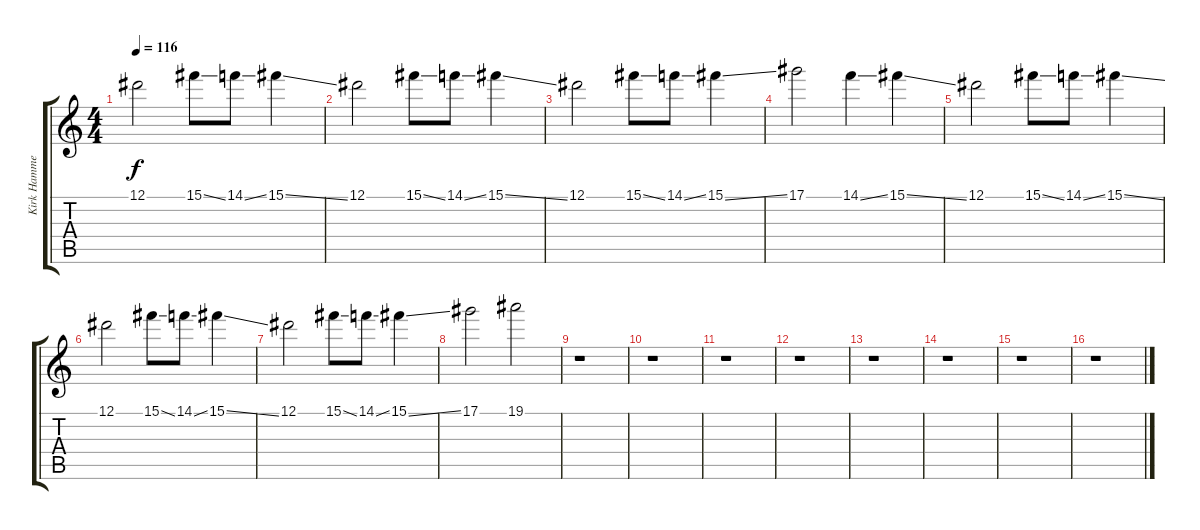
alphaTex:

\track ("Kirk Hammett" "Kirk Hamme") {instrument electricguitarclean}
\staff {score tabs}
\tuning (Eb4 Bb3 Gb3 Db3 Ab2 Eb2) {hide}
\ts (4 4)
\tempo 116
\clef g2
\ks c
12.1.2{dy f} 15.1{ss}.8 14.1{ss}.8 15.1{ss}.4 |
12.1.2 15.1{ss}.8 14.1{ss}.8 15.1{ss}.4 |
12.1.2 15.1{ss}.8 14.1{ss}.8 15.1{ss}.4 |
17.1.2 14.1{ss}.4 15.1{ss}.4 |
12.1.2 15.1{ss}.8 14.1{ss}.8 15.1{ss}.4 |
12.1.2 15.1{ss}.8 14.1{ss}.8 15.1{ss}.4 |
12.1.2 15.1{ss}.8 14.1{ss}.8 15.1{ss}.4 |
17.1.2 19.1.2 |
r.1 |
r.1 |
r.1 |
r.1 |
r.1 |
r.1 |
r.1 |
r.1
